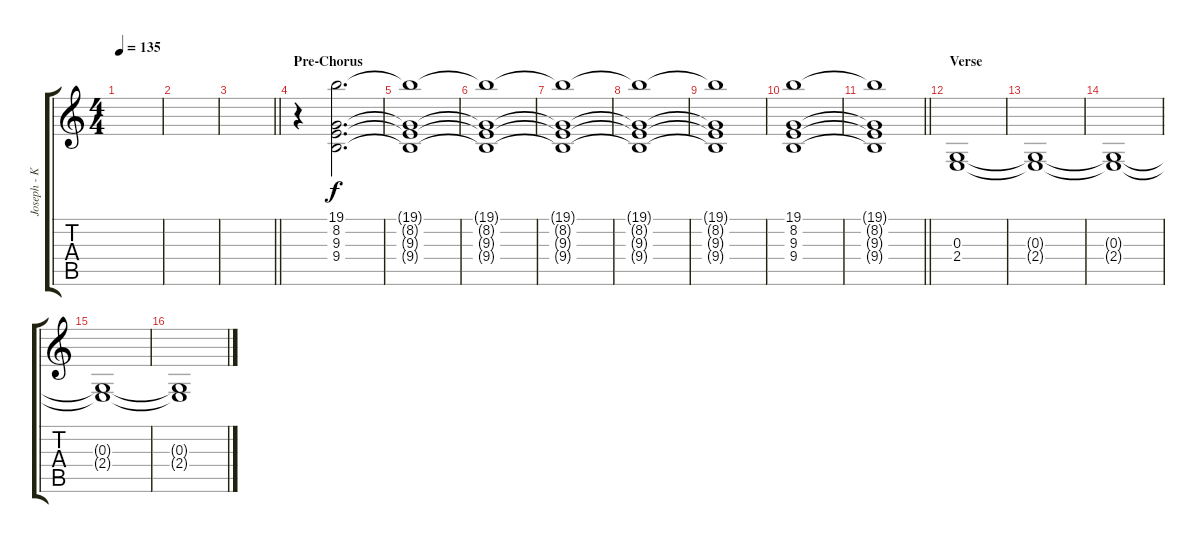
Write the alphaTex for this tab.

\track ("Joseph - Keyboards" "Joseph - K") {instrument pad2warm}
\staff {score tabs}
\tuning (E4 B3 G3 D3 A2 E2) {hide}
\ts (4 4)
\tempo 135
\clef g2
\ks c
|
|
\barLineRight lightlight
|
\section ("" "Pre-Chorus")
r.4 (19.1 8.2 9.3 9.4).2{d instrument fx8scifi} |
(19.1{t} 8.2{t} 9.3{t} 9.4{t}).1 |
(19.1{t} 8.2{t} 9.3{t} 9.4{t}).1 |
(19.1{t} 8.2{t} 9.3{t} 9.4{t}).1 |
(19.1{t} 8.2{t} 9.3{t} 9.4{t}).1 |
(19.1{t} 8.2{t} 9.3{t} 9.4{t}).1 |
(19.1 8.2 9.3 9.4).1 |
\barLineRight lightlight
(19.1{t} 8.2{t} 9.3{t} 9.4{t}).1 |
\section ("" "Verse")
(0.3 2.4).1{volume 12 instrument lead2sawtooth} |
(0.3{t} 2.4{t}).1 |
(0.3{t} 2.4{t}).1 |
(0.3{t} 2.4{t}).1 |
(0.3{t} 2.4{t}).1
